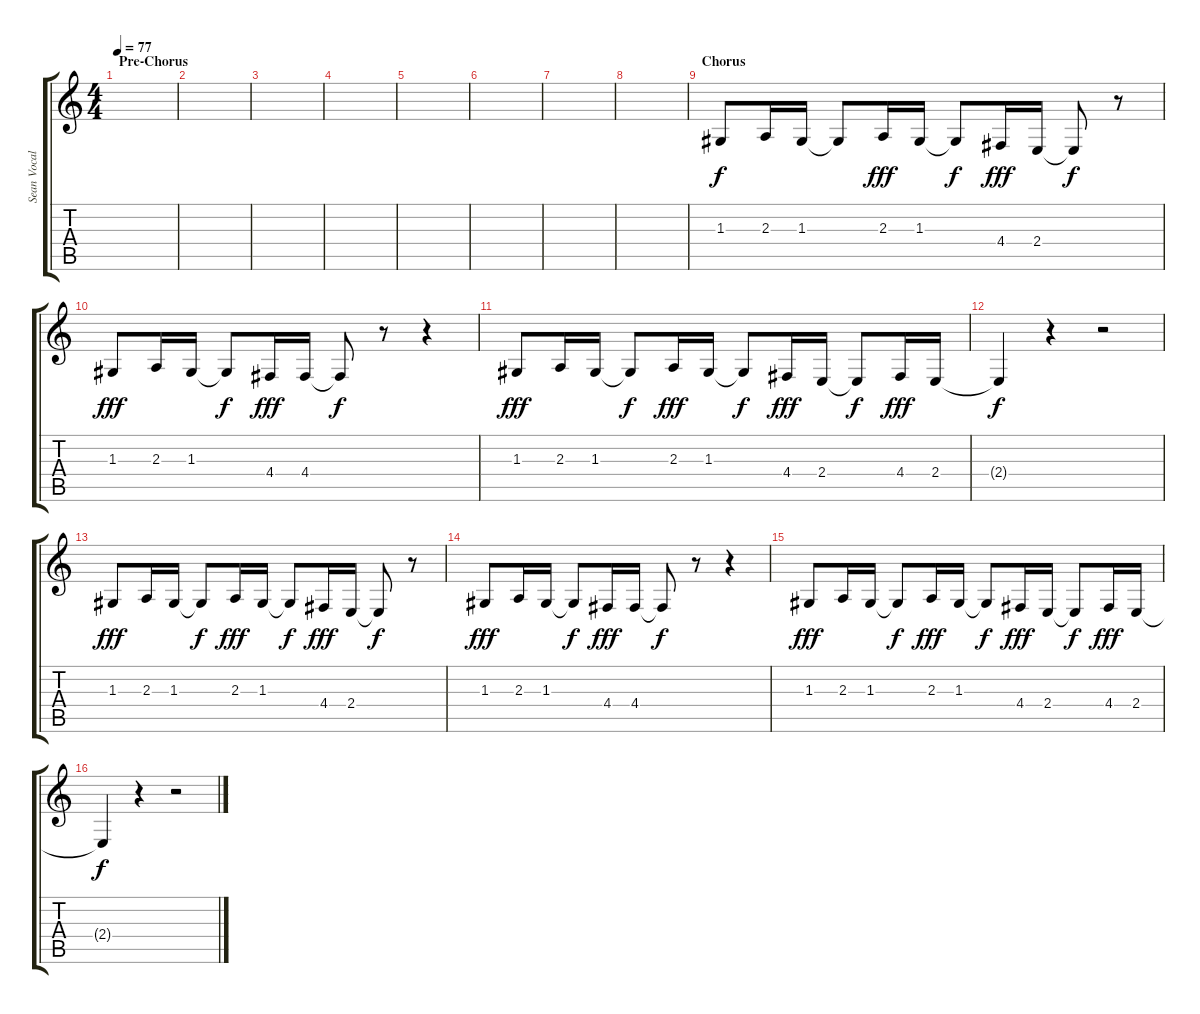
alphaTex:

\track ("Sean Vocals" "Sean Vocal") {instrument oboe}
\staff {score tabs}
\tuning (E4 B3 G3 D3 A2 E2) {hide}
\ts (4 4)
\section ("" "Pre-Chorus")
\tempo 77
\clef g2
\ks c
|
|
|
|
|
|
|
|
\section ("" "Chorus")
1.3.8 2.3.16 1.3.16 1.3{t}.8{dy f} 2.3.16{dy fff} 1.3.16 1.3{t}.8{dy f} 4.4.16{dy fff} 2.4.16 2.4{t}.8{dy f} r.8 |
1.3.8{dy fff} 2.3.16 1.3.16 1.3{t}.8{dy f} 4.4.16{dy fff} 4.4.16 4.4{t}.8{dy f} r.8 r.4 |
1.3.8{dy fff} 2.3.16 1.3.16 1.3{t}.8{dy f} 2.3.16{dy fff} 1.3.16 1.3{t}.8{dy f} 4.4.16{dy fff} 2.4.16 2.4{t}.8{dy f} 4.4.16{dy fff} 2.4.16 |
2.4{t}.4{dy f} r.4 r.2 |
1.3.8{dy fff} 2.3.16 1.3.16 1.3{t}.8{dy f} 2.3.16{dy fff} 1.3.16 1.3{t}.8{dy f} 4.4.16{dy fff} 2.4.16 2.4{t}.8{dy f} r.8 |
1.3.8{dy fff} 2.3.16 1.3.16 1.3{t}.8{dy f} 4.4.16{dy fff} 4.4.16 4.4{t}.8{dy f} r.8 r.4 |
1.3.8{dy fff} 2.3.16 1.3.16 1.3{t}.8{dy f} 2.3.16{dy fff} 1.3.16 1.3{t}.8{dy f} 4.4.16{dy fff} 2.4.16 2.4{t}.8{dy f} 4.4.16{dy fff} 2.4.16 |
2.4{t}.4{dy f} r.4 r.2
